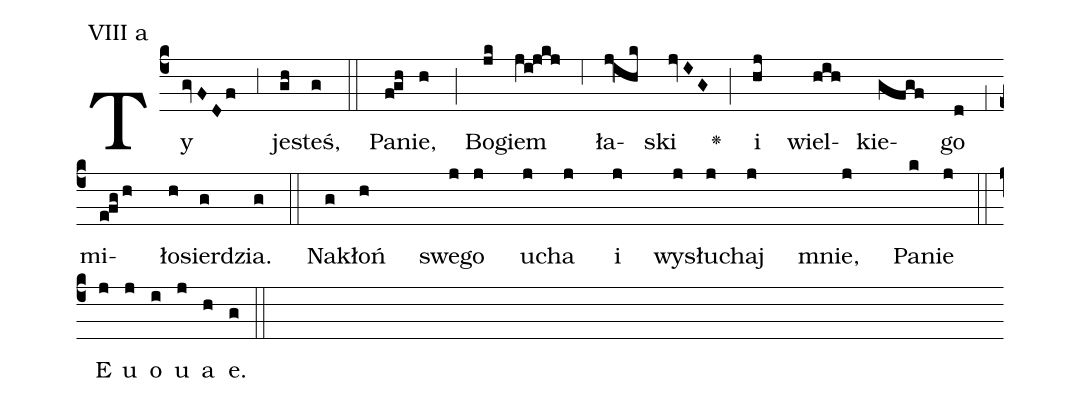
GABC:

annotation: VIII a;
%%
(c4)Ty(gvFDf) (,3) je(gh)steś,(g) (::) Pa(fgh)nie,(h) (;) Bo(jk)giem(ji!jkj) (,6) ła(jv!ihk)ski(jvIG) <v>\greheightstar</v>(;)
i(hj) wiel(hih)kie(gfgf)go(d) (,1) (z) mi(efgh)ło(h)sier(g)dzia.(g) (::)
Na(g)kłoń(h) swe(j)go(j) u(j)cha(j) i(j) wy(j)słu(j)chaj(j) mnie,(j) Pa(k)nie(j) (::) (z)
E(j) u(j) o(i) u(j) a(h) e.(g) (::) (Z)
